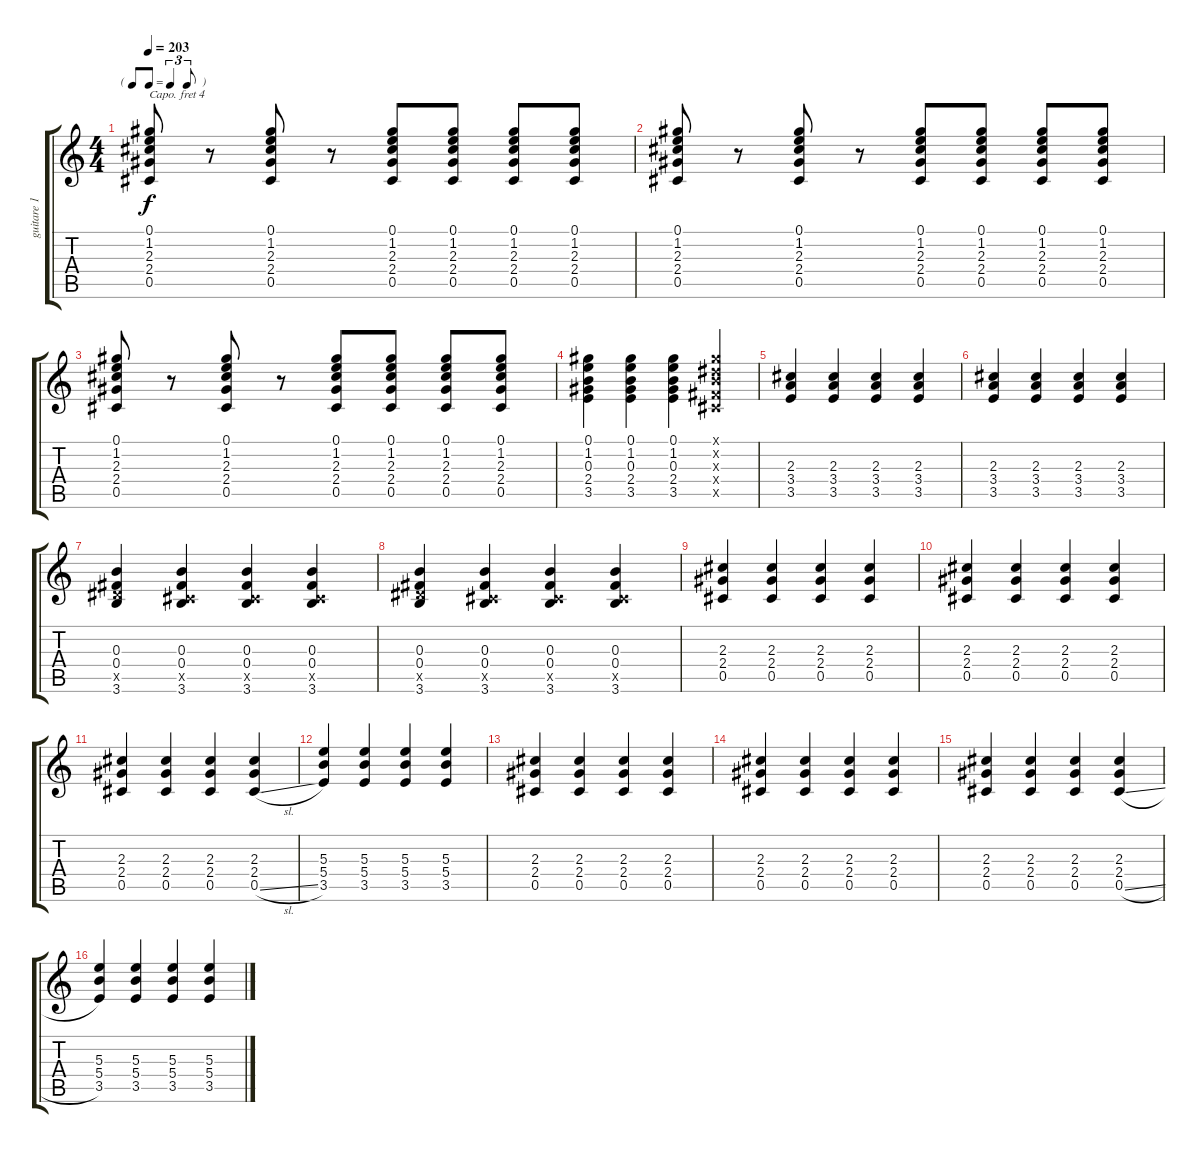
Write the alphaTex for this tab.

\track ("guitare 1" "guitare 1") {instrument electricguitarclean}
\staff {score tabs}
\capo 4
\tuning (E4 B3 G3 D3 A2 E2) {hide}
\ts (4 4)
\tf triplet8th
\tempo 203
\clef g2
\ks c
(0.1 1.2 2.3 2.4 0.5).8{dy f} r.8 (0.1 1.2 2.3 2.4 0.5).8 r.8 (0.1 1.2 2.3 2.4 0.5).8 (0.1 1.2 2.3 2.4 0.5).8 (0.1 1.2 2.3 2.4 0.5).8 (0.1 1.2 2.3 2.4 0.5).8 |
(0.1 1.2 2.3 2.4 0.5).8 r.8 (0.1 1.2 2.3 2.4 0.5).8 r.8 (0.1 1.2 2.3 2.4 0.5).8 (0.1 1.2 2.3 2.4 0.5).8 (0.1 1.2 2.3 2.4 0.5).8 (0.1 1.2 2.3 2.4 0.5).8 |
(0.1 1.2 2.3 2.4 0.5).8 r.8 (0.1 1.2 2.3 2.4 0.5).8 r.8 (0.1 1.2 2.3 2.4 0.5).8 (0.1 1.2 2.3 2.4 0.5).8 (0.1 1.2 2.3 2.4 0.5).8 (0.1 1.2 2.3 2.4 0.5).8 |
(0.1 1.2 0.3 2.4 3.5).4 (0.1 1.2 0.3 2.4 3.5).4 (0.1 1.2 0.3 2.4 3.5).4 (0.1{x} 0.2{x} 0.3{x} 0.4{x} 0.5{x}).4 |
(2.3 3.4 3.5).4 (2.3 3.4 3.5).4 (2.3 3.4 3.5).4 (2.3 3.4 3.5).4 |
(2.3 3.4 3.5).4 (2.3 3.4 3.5).4 (2.3 3.4 3.5).4 (2.3 3.4 3.5).4 |
(0.3 0.4 2.5{x} 3.6).4 (0.3 0.4 0.5{x} 3.6).4 (0.3 0.4 0.5{x} 3.6).4 (0.3 0.4 0.5{x} 3.6).4 |
(0.3 0.4 2.5{x} 3.6).4 (0.3 0.4 0.5{x} 3.6).4 (0.3 0.4 0.5{x} 3.6).4 (0.3 0.4 0.5{x} 3.6).4 |
(2.3 2.4 0.5).4{instrument distortionguitar} (2.3 2.4 0.5).4 (2.3 2.4 0.5).4 (2.3 2.4 0.5).4 |
(2.3 2.4 0.5).4 (2.3 2.4 0.5).4 (2.3 2.4 0.5).4 (2.3 2.4 0.5).4 |
(2.3 2.4 0.5).4 (2.3 2.4 0.5).4 (2.3 2.4 0.5).4 (2.3 2.4 0.5{sl}).4 |
(5.3 5.4 3.5).4 (5.3 5.4 3.5).4 (5.3 5.4 3.5).4 (5.3 5.4 3.5).4 |
(2.3 2.4 0.5).4 (2.3 2.4 0.5).4 (2.3 2.4 0.5).4 (2.3 2.4 0.5).4 |
(2.3 2.4 0.5).4 (2.3 2.4 0.5).4 (2.3 2.4 0.5).4 (2.3 2.4 0.5).4 |
(2.3 2.4 0.5).4 (2.3 2.4 0.5).4 (2.3 2.4 0.5).4 (2.3 2.4 0.5{sl}).4 |
(5.3 5.4 3.5).4 (5.3 5.4 3.5).4 (5.3 5.4 3.5).4 (5.3 5.4 3.5).4
